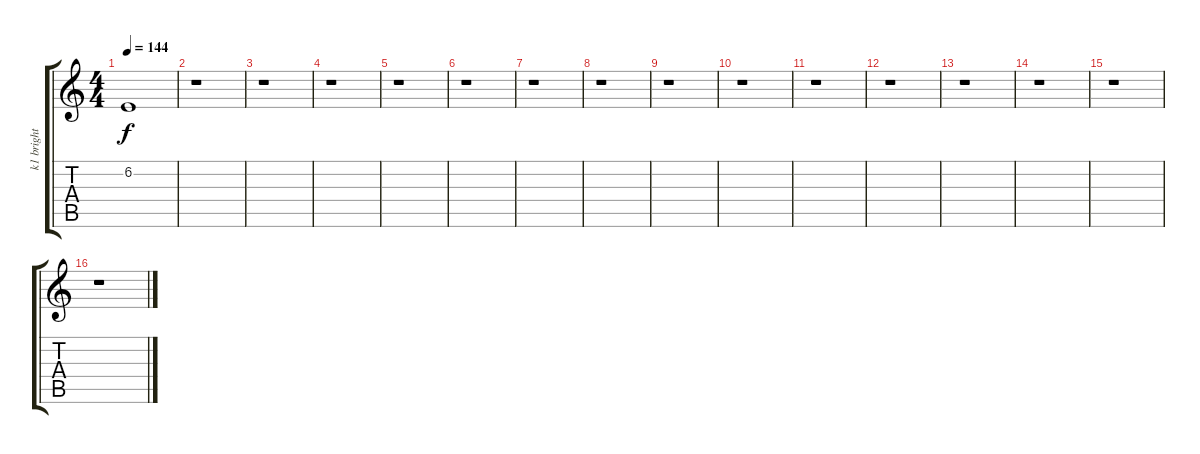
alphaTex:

\track ("k1 bright" "k1 bright") {instrument fx5brightness}
\staff {score tabs}
\tuning (Eb4 Bb3 Gb3 Db3 Ab2 Eb2) {hide}
\ts (4 4)
\tempo 144
\clef g2
\ks c
6.2{t}.1{dy f} |
r.1 |
r.1 |
r.1 |
r.1 |
r.1 |
r.1 |
r.1 |
r.1 |
r.1 |
r.1 |
r.1 |
r.1 |
r.1 |
r.1 |
r.1
